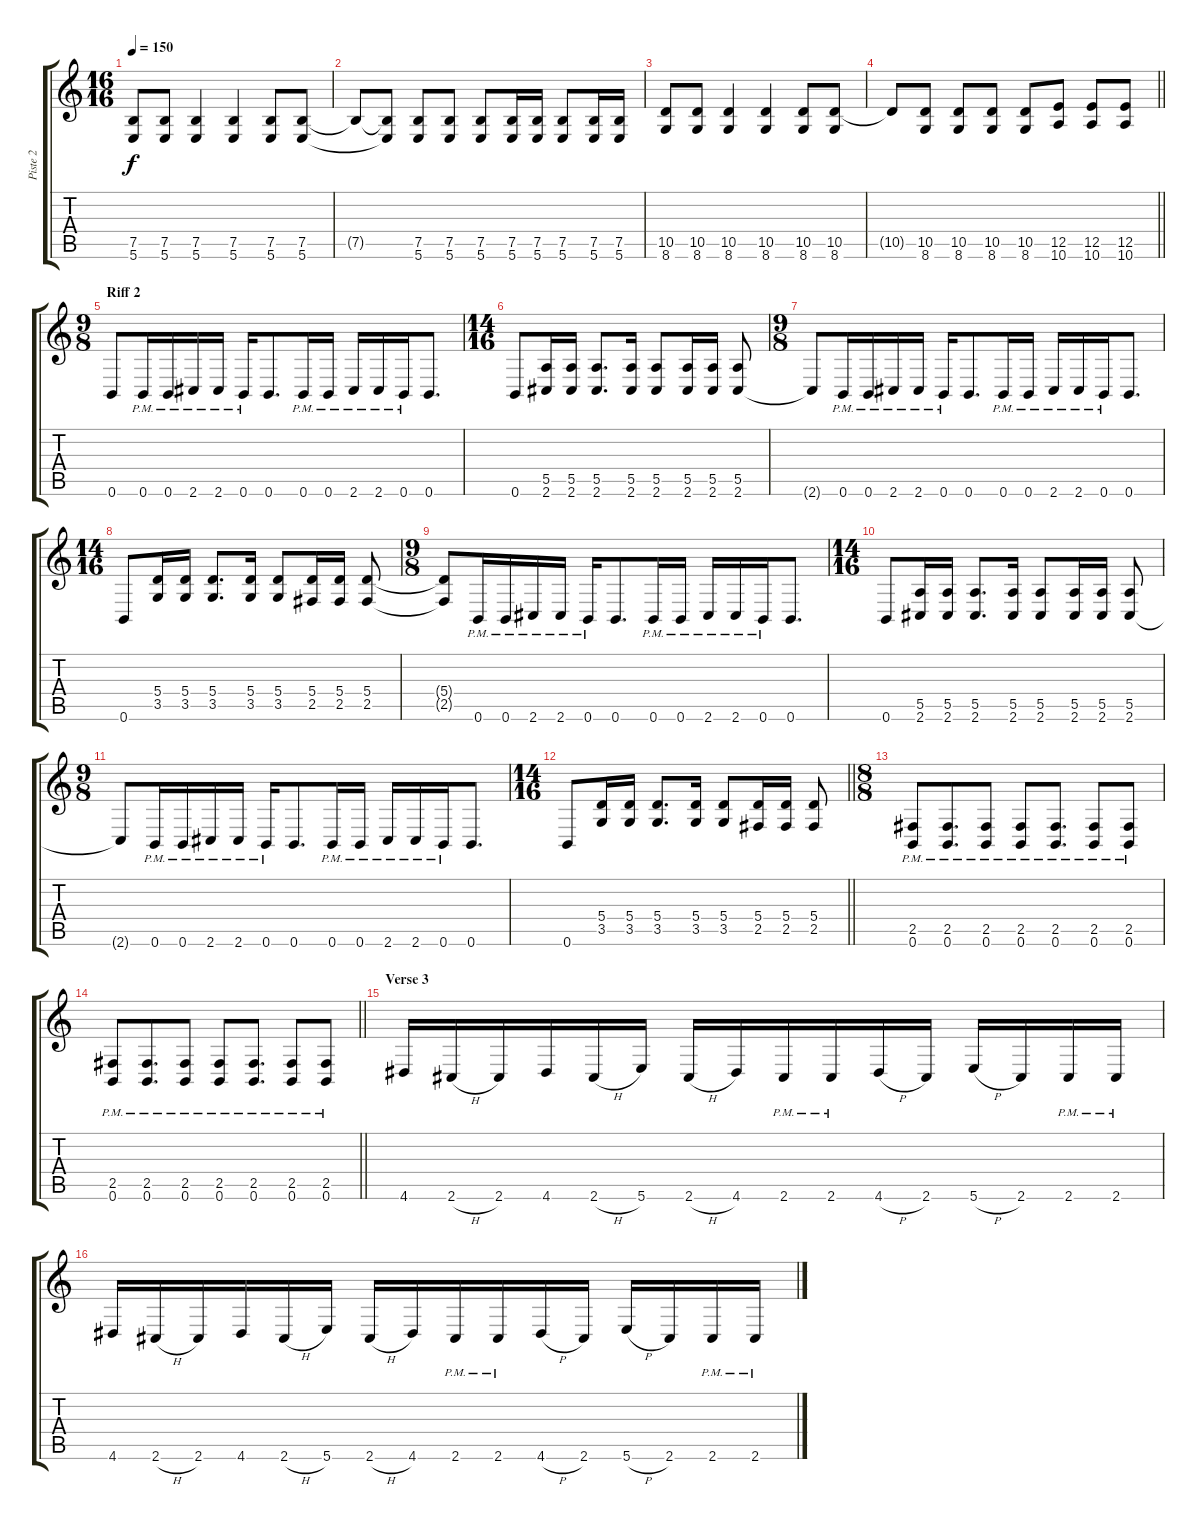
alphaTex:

\track ("Piste 2" "Piste 2") {instrument distortionguitar}
\staff {score tabs}
\tuning (B3 Gb3 D3 A2 E2 B1) {hide}
\ts (16 16)
\tempo 150
\clef g2
\ks c
(7.5 5.6).8{dy f} (7.5 5.6).8 (7.5 5.6).4 (7.5 5.6).4 (7.5 5.6).8 (7.5 5.6).8 |
7.5{t}.8 (7.5{t} 5.6{t}).8 (7.5 5.6).8 (7.5 5.6).8 (7.5 5.6).8 (7.5 5.6).16 (7.5 5.6).16 (7.5 5.6).8 (7.5 5.6).16 (7.5 5.6).16 |
(10.5 8.6).8 (10.5 8.6).8 (10.5 8.6).4 (10.5 8.6).4 (10.5 8.6).8 (10.5 8.6).8 |
\barLineRight lightlight
10.5{t}.8 (10.5 8.6).8 (10.5 8.6).8 (10.5 8.6).8 (10.5 8.6).8 (12.5 10.6).8 (12.5 10.6).8 (12.5 10.6).8 |
\ts (9 8)
\section ("" "Riff 2")
0.6.8 0.6{pm}.16 0.6{pm}.16 2.6{pm}.16 2.6{pm}.16 0.6{pm}.16 0.6.8{d} 0.6{pm}.16 0.6{pm}.16 2.6{pm}.16 2.6{pm}.16 0.6{pm}.16 0.6.8{d} |
\ts (14 16)
0.6.8 (5.5 2.6).16 (5.5 2.6).16 (5.5 2.6).8{d} (5.5 2.6).16 (5.5 2.6).8 (5.5 2.6).16 (5.5 2.6).16 (5.5 2.6).8 |
\ts (9 8)
2.6{t}.8 0.6{pm}.16 0.6{pm}.16 2.6{pm}.16 2.6{pm}.16 0.6{pm}.16 0.6.8{d} 0.6{pm}.16 0.6{pm}.16 2.6{pm}.16 2.6{pm}.16 0.6{pm}.16 0.6.8{d} |
\ts (14 16)
0.6.8 (5.4 3.5).16 (5.4 3.5).16 (5.4 3.5).8{d} (5.4 3.5).16 (5.4 3.5).8 (5.4 2.5).16 (5.4 2.5).16 (5.4 2.5).8 |
\ts (9 8)
(5.4{t} 2.5{t}).8 0.6{pm}.16 0.6{pm}.16 2.6{pm}.16 2.6{pm}.16 0.6{pm}.16 0.6.8{d} 0.6{pm}.16 0.6{pm}.16 2.6{pm}.16 2.6{pm}.16 0.6{pm}.16 0.6.8{d} |
\ts (14 16)
0.6.8 (5.5 2.6).16 (5.5 2.6).16 (5.5 2.6).8{d} (5.5 2.6).16 (5.5 2.6).8 (5.5 2.6).16 (5.5 2.6).16 (5.5 2.6).8 |
\ts (9 8)
2.6{t}.8 0.6{pm}.16 0.6{pm}.16 2.6{pm}.16 2.6{pm}.16 0.6{pm}.16 0.6.8{d} 0.6{pm}.16 0.6{pm}.16 2.6{pm}.16 2.6{pm}.16 0.6{pm}.16 0.6.8{d} |
\ts (14 16)
\barLineRight lightlight
0.6.8 (5.4 3.5).16 (5.4 3.5).16 (5.4 3.5).8{d} (5.4 3.5).16 (5.4 3.5).8 (5.4 2.5).16 (5.4 2.5).16 (5.4 2.5).8 |
\ts (8 8)
(2.5{pm} 0.6{pm}).8 (2.5{pm} 0.6{pm}).8{d} (2.5{pm} 0.6{pm}).8 (2.5{pm} 0.6{pm}).8 (2.5{pm} 0.6{pm}).8{d} (2.5{pm} 0.6{pm}).8 (2.5{pm} 0.6{pm}).8 |
\barLineRight lightlight
(2.5{pm} 0.6{pm}).8 (2.5{pm} 0.6{pm}).8{d} (2.5{pm} 0.6{pm}).8 (2.5{pm} 0.6{pm}).8 (2.5{pm} 0.6{pm}).8{d} (2.5{pm} 0.6{pm}).8 (2.5{pm} 0.6{pm}).8 |
\section ("" "Verse 3")
4.6.16 2.6{h}.16 2.6.16 4.6.16 2.6{h}.16 5.6.16 2.6{h}.16 4.6.16 2.6{pm}.16 2.6{pm}.16 4.6{h}.16 2.6.16 5.6{h}.16 2.6.16 2.6{pm}.16 2.6{pm}.16 |
4.6.16 2.6{h}.16 2.6.16 4.6.16 2.6{h}.16 5.6.16 2.6{h}.16 4.6.16 2.6{pm}.16 2.6{pm}.16 4.6{h}.16 2.6.16 5.6{h}.16 2.6.16 2.6{pm}.16 2.6{pm}.16
